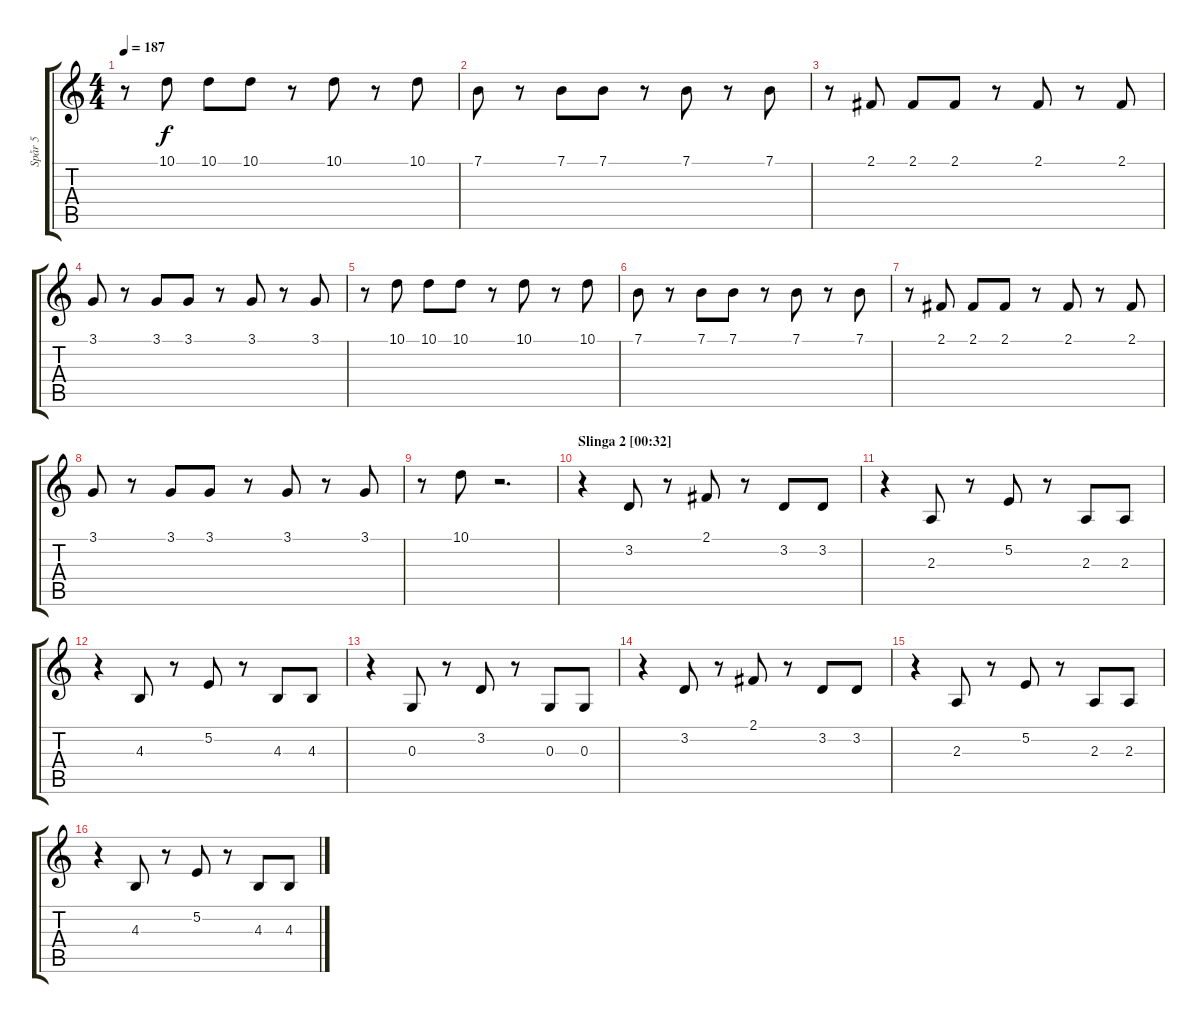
\track ("Spår 5" "Spår 5") {instrument lead8bassandlead}
\staff {score tabs}
\tuning (E4 B3 G3 D3 A2 E2) {hide}
\ts (4 4)
\tempo 187
\clef g2
\ks c
r.8{dy f} 10.1.8 10.1.8 10.1.8 r.8 10.1.8 r.8 10.1.8 |
\section ("" "")
7.1.8 r.8 7.1.8 7.1.8 r.8 7.1.8 r.8 7.1.8 |
r.8 2.1.8 2.1.8 2.1.8 r.8 2.1.8 r.8 2.1.8 |
3.1.8 r.8 3.1.8 3.1.8 r.8 3.1.8 r.8 3.1.8 |
r.8 10.1.8 10.1.8 10.1.8 r.8 10.1.8 r.8 10.1.8 |
\section ("" "")
7.1.8 r.8 7.1.8 7.1.8 r.8 7.1.8 r.8 7.1.8 |
r.8 2.1.8 2.1.8 2.1.8 r.8 2.1.8 r.8 2.1.8 |
3.1.8 r.8 3.1.8 3.1.8 r.8 3.1.8 r.8 3.1.8 |
r.8 10.1.8 r.2{d} |
\section ("" "Slinga 2 [00:32]")
r.4 3.2.8 r.8 2.1.8 r.8 3.2.8 3.2.8 |
r.4 2.3.8 r.8 5.2.8 r.8 2.3.8 2.3.8 |
r.4 4.3.8 r.8 5.2.8 r.8 4.3.8 4.3.8 |
r.4 0.3.8 r.8 3.2.8 r.8 0.3.8 0.3.8 |
r.4 3.2.8 r.8 2.1.8 r.8 3.2.8 3.2.8 |
r.4 2.3.8 r.8 5.2.8 r.8 2.3.8 2.3.8 |
r.4 4.3.8 r.8 5.2.8 r.8 4.3.8 4.3.8
